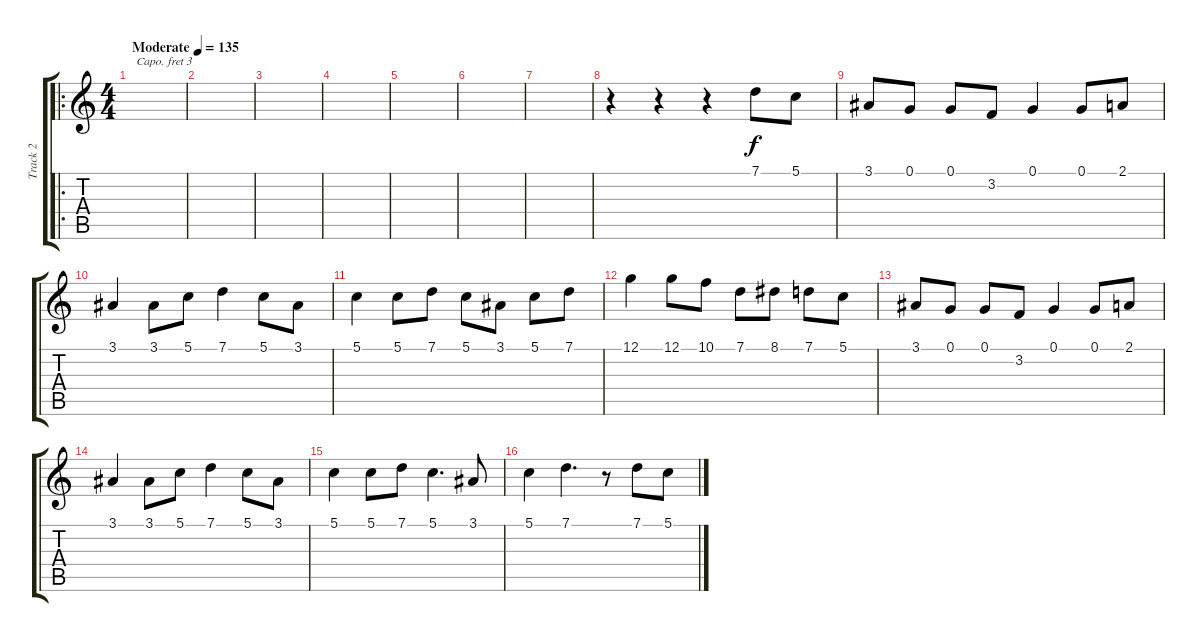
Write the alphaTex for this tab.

\track ("Track 2" "Track 2") {instrument flute}
\staff {score tabs}
\capo 3
\tuning (E4 B3 G3 D3 A2 E2) {hide}
\ro
\ts (4 4)
\tempo (135 "Moderate")
\clef g2
\ks c
|
|
|
|
|
|
|
r.4 r.4 r.4 7.1.8 5.1.8 |
3.1.8 0.1.8 0.1.8 3.2.8 0.1.4 0.1.8 2.1.8 |
3.1.4 3.1.8 5.1.8 7.1.4 5.1.8 3.1.8 |
5.1.4 5.1.8 7.1.8 5.1.8 3.1.8 5.1.8 7.1.8 |
12.1.4 12.1.8 10.1.8 7.1.8 8.1.8 7.1.8 5.1.8 |
3.1.8 0.1.8 0.1.8 3.2.8 0.1.4 0.1.8 2.1.8 |
3.1.4 3.1.8 5.1.8 7.1.4 5.1.8 3.1.8 |
5.1.4 5.1.8 7.1.8 5.1.4{d} 3.1.8 |
5.1.4 7.1.4{d} r.8 7.1.8 5.1.8
